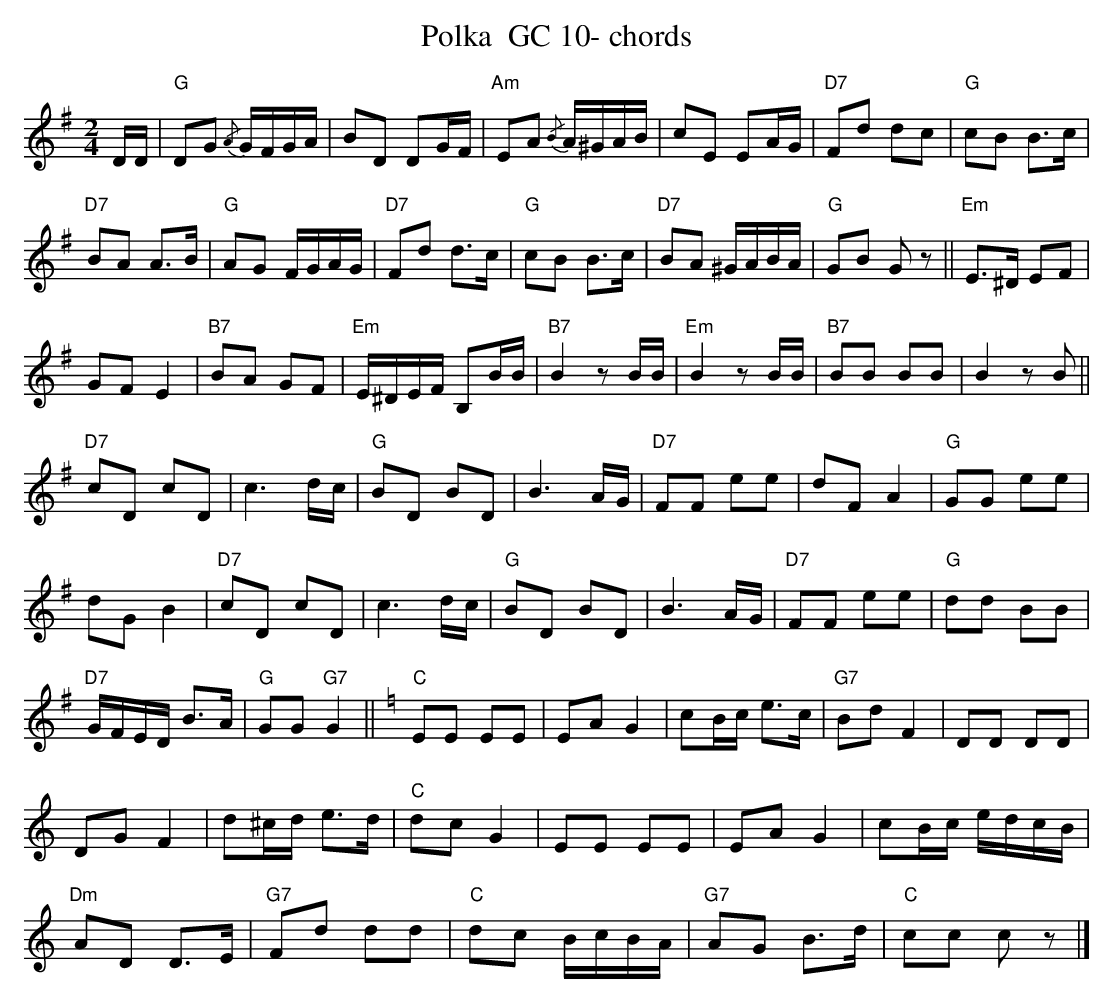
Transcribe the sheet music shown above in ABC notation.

X:1
T:Polka  GC 10- chords
M:2/4
L:1/16
K:Gmaj%%MIDI gchordon
DD | "G"D2G2 {/A}GFGA | B2D2 D2GF | "Am"E2A2 {/B}A^GAB | c2E2 E2AG | "D7"F2d2 d2c2 | "G"c2B2 B3c |
"D7"B2A2 A3B | "G"A2G2 FGAG | "D7"F2d2 d3c | "G"c2B2 B3c | "D7"B2A2 ^GABA | "G"G2B2 G2z2 || "Em"E3^D E2F2 |
G2F2E4 | "B7"B2A2 G2F2 | "Em"E^DEF B,2BB | "B7"B4z2BB | "Em"B4z2BB | "B7"B2B2 B2B2 | B4z2B2 ||
"D7"c2D2 c2D2 | c6dc | "G"B2D2 B2D2 | B6AG | "D7"F2F2 e2e2 | d2F2A4 | "G"G2G2 e2e2 |
d2G2B4 | "D7"c2D2 c2D2 | c6dc | "G"B2D2 B2D2 | B6AG | "D7"F2F2 e2e2 | "G"d2d2 B2B2 |
"D7"GFED B3A | "G"G2G2"G7"G4 || [K:Cmaj] "C"E2E2 E2E2 | E2A2G4 | c2Bc e3c | "G7"B2d2F4 | D2D2 D2D2 |
D2G2F4 | d2^cd e3d | "C"d2c2G4 | E2E2 E2E2 | E2A2G4 | c2Bc edcB |
"Dm"A2D2 D3E | "G7"F2d2 d2d2 | "C"d2c2 BcBA | "G7"A2G2 B3d | "C"c2c2 c2z2 |]
